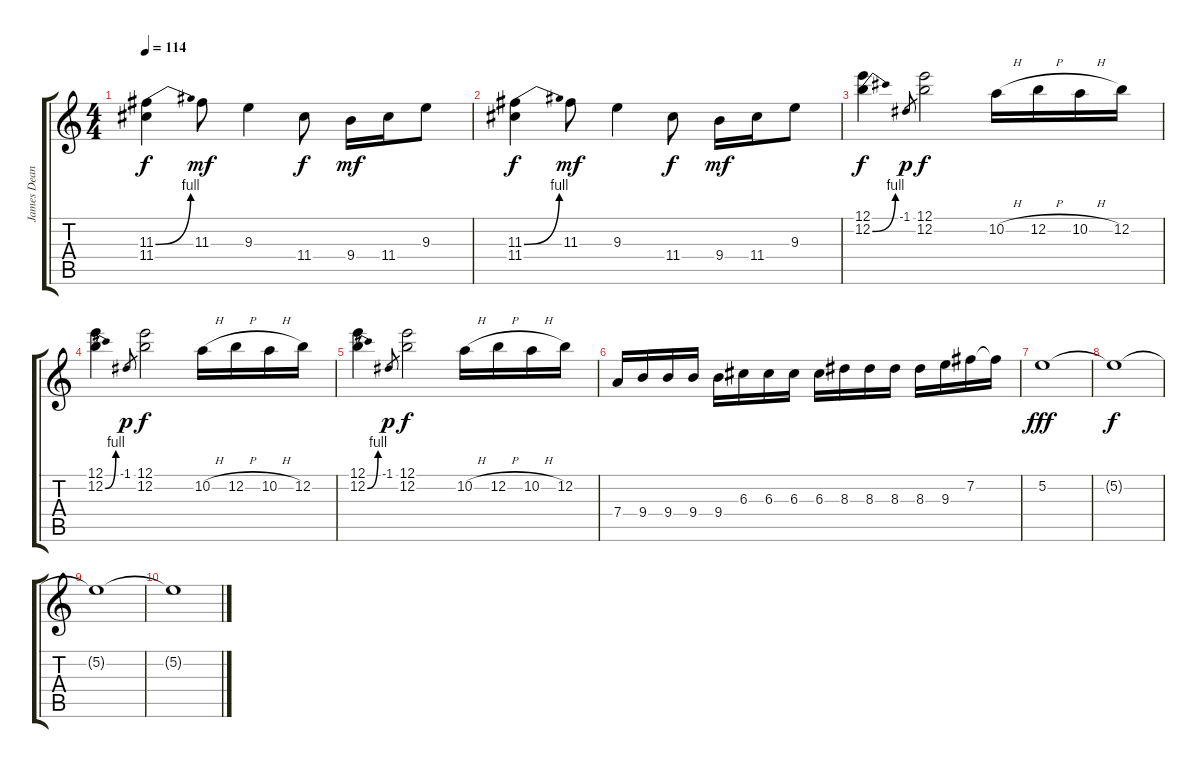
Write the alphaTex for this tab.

\track ("James Dean Bradfield Lead" "James Dean") {instrument overdrivenguitar}
\staff {score tabs}
\tuning (E4 B3 G3 D3 A2 E2) {hide}
\ts (4 4)
\tempo 114
\clef g2
\ks c
(11.3{be (bend 0 0 60 4)} 11.4).4{dy f} 11.3.8{dy mf} 9.3.4 11.4.8{dy f} 9.4.16{dy mf} 11.4.16 9.3.8 |
(11.3{be (bend 0 0 60 4)} 11.4).4{dy f} 11.3.8{dy mf} 9.3.4 11.4.8{dy f} 9.4.16{dy mf} 11.4.16 9.3.8 |
(12.1 12.2{be (bend 0 0 60 4)}).4{dy f} -1.1.8{gr dy p} (12.1 12.2).2{dy f} 10.2{h}.16 12.2{h}.16 10.2{h}.16 12.2.16 |
(12.1 12.2{be (bend 0 0 60 4)}).4 -1.1.8{gr dy p} (12.1 12.2).2{dy f} 10.2{h}.16 12.2{h}.16 10.2{h}.16 12.2.16 |
(12.1 12.2{be (bend 0 0 60 4)}).4 -1.1.8{gr dy p} (12.1 12.2).2{dy f} 10.2{h}.16 12.2{h}.16 10.2{h}.16 12.2.16 |
7.4.16 9.4.16 9.4.16 9.4.16 9.4.16 6.3.16 6.3.16 6.3.16 6.3.16 8.3.16 8.3.16 8.3.16 8.3.16 9.3.16 7.2.16 7.2{t}.16 |
5.2.1{dy fff volume 0} |
5.2{t}.1{dy f} |
5.2{t}.1 |
5.2{t}.1
